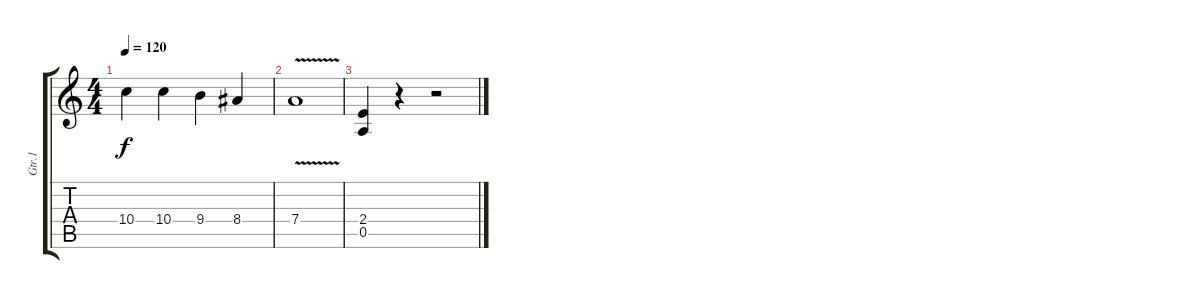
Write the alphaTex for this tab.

\track ("Gtr.1" "Gtr.1") {instrument distortionguitar}
\staff {score tabs}
\tuning (E4 B3 G3 D3 A2 E2) {hide}
\ts (4 4)
\tempo 120
\clef g2
\ks c
10.4.4{dy f} 10.4.4 9.4.4 8.4.4 |
7.4{v}.1 |
(2.4 0.5).4 r.4 r.2
